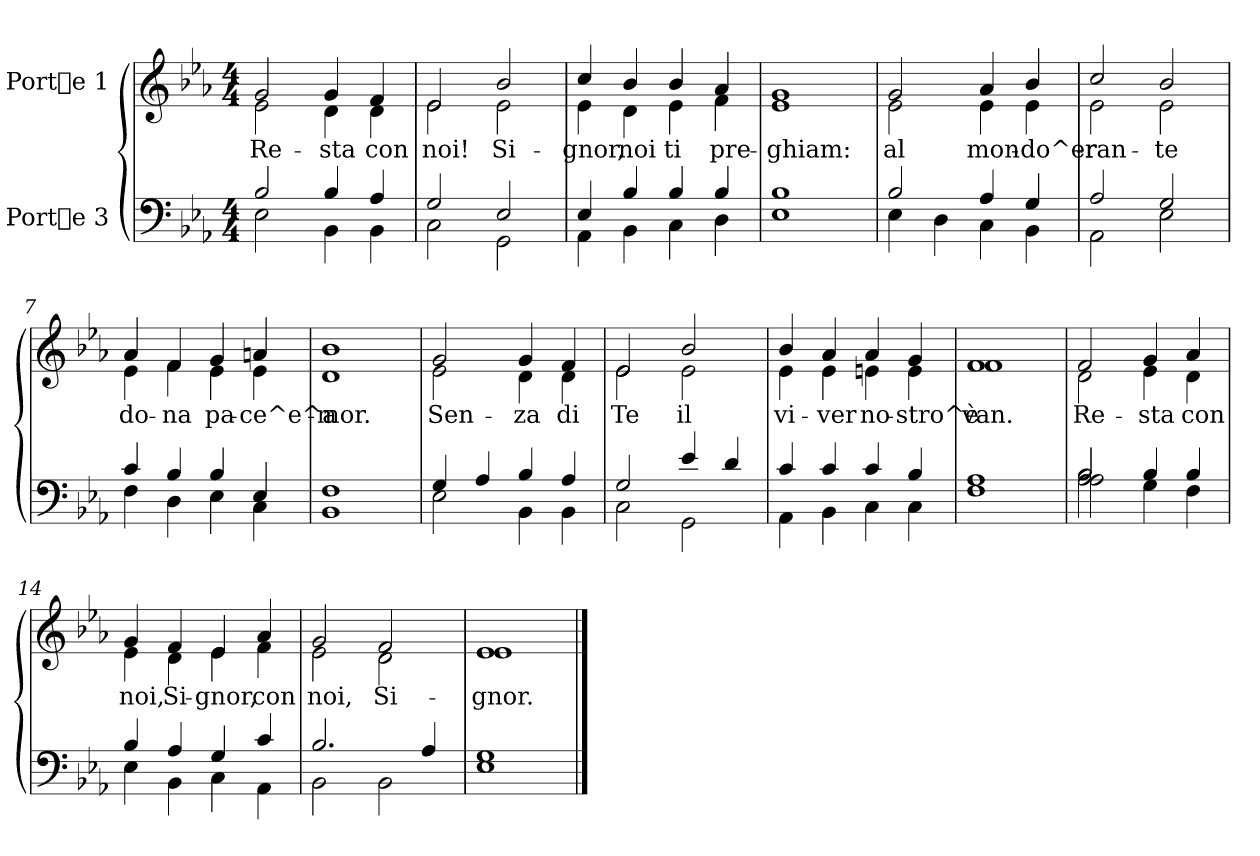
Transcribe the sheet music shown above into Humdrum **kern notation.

**kern	**kern	**text
*part2	*part1	*part1
*staff2	*staff1	*staff1
*I"Porte 3	*I"Porte 1	*
!!LO:PB:g=z
*stria5	*stria5	*
*clefF4	*clefG2	*
*k[b-e-a-]	*k[b-e-a-]	*
*E-:	*E-:	*
*M4/4	*M4/4	*
*MM90	*MM90	*
=1	=1	=1
*^	*	*
!	!	!	!LO:LY:b
*	*	*^	*
2B-/	2E-\	2g/	2e-\	Re-
!	!	!	!	!LO:LY:b
4B-/	4BB-\	4g/	4d\	-sta
!	!	!	!	!LO:LY:b
4A-/	4BB-\	4f/	4d\	con
=2	=2	=2	=2	=2
!	!	!	!	!LO:LY:b
2G/	2C\	2e-/	2e-\	noi!
!	!	!	!	!LO:LY:b
2E-/	2GG\	2b-/	2e-\	Si-
=3	=3	=3	=3	=3
!	!	!	!	!LO:LY:b
4E-/	4AA-\	4cc/	4e-\	-gnor,
!	!	!	!	!LO:LY:b
4B-/	4BB-\	4b-/	4d\	noi
!	!	!	!	!LO:LY:b
4B-/	4C\	4b-/	4e-\	ti
!	!	!	!	!LO:LY:b
4B-/	4D\	4a-/	4f\	pre-
=4	=4	=4	=4	=4
!	!	!	!	!LO:LY:b
1B-	1E-	1g	1e-	-ghiam:
=5	=5	=5	=5	=5
!	!	!	!	!LO:LY:b
2B-/	4E-\	2g/	2e-\	al
.	4D\	.	.	.
!	!	!	!	!LO:LY:b
4A-/	4C\	4a-/	4e-\	mon-
!	!	!	!	!LO:LY:b
4G/	4BB-\	4b-/	4e-\	-do^er-
=6	=6	=6	=6	=6
!	!	!	!	!LO:LY:b
2A-/	2AA-\	2cc/	2e-\	-ran-
!	!	!	!	!LO:LY:b
2G/	2E-\	2b-/	2e-\	-te
!!LO:LB:g=z	!!
=7	=7	=7	=7	=7
!	!	!	!	!LO:LY:b
4c/	4F\	4a-/	4e-\	do-
!	!	!	!	!LO:LY:b
4B-/	4D\	4f/	4f\	-na
!	!	!	!	!LO:LY:b
4B-/	4E-\	4g/	4e-\	pa-
!	!	!	!	!LO:LY:b
4E-/	4C\	4an/	4e-\	-ce^e^a-
=8	=8	=8	=8	=8
!	!	!	!	!LO:LY:b
1F	1BB-	1b-	1d	-mor.
=9	=9	=9	=9	=9
!	!	!	!	!LO:LY:b
4G/	2E-\	2g/	2e-\	Sen-
4A-/	.	.	.	.
!	!	!	!	!LO:LY:b
4B-/	4BB-\	4g/	4d\	-za
!	!	!	!	!LO:LY:b
4A-/	4BB-\	4f/	4d\	di
=10	=10	=10	=10	=10
!	!	!	!	!LO:LY:b
2G/	2C\	2e-/	2e-\	Te
!	!	!	!	!LO:LY:b
4e-/	2GG\	2b-/	2e-\	il
4d/	.	.	.	.
=11	=11	=11	=11	=11
!	!	!	!	!LO:LY:b
4c/	4AA-\	4b-/	4e-\	vi-
!	!	!	!	!LO:LY:b
4c/	4BB-\	4a-/	4e-\	-ver
!	!	!	!	!LO:LY:b
4c/	4C\	4a-/	4en\	no-
!	!	!	!	!LO:LY:b
4B-/	4C\	4g/	4e\	-stro^è
=12	=12	=12	=12	=12
!	!	!	!	!LO:LY:b
1A-	1F	1f	1f	van.
!!LO:LB:g=z	!!
=13	=13	=13	=13	=13
*^	*^	*	*	*
!	!	!	!	!	!	!LO:LY:b
2B-/	2A-\	2B-/	2A-\	2f/	2d\	Re-
!	!	!	!	!	!	!LO:LY:b
4B-/	2ryy	4G\	2ryy	4g/	4e-\	-sta
!	!	!	!	!	!	!LO:LY:b
4B-/	.	4F\	.	4a-/	4d\	con
*	*	*v	*v	*	*	*
=14	=14	=14	=14	=14	=14
!	!	!	!	!	!LO:LY:b
*	*v	*v	*	*	*
4B-/	4E-\	4g/	4e-\	noi,
!	!	!	!	!LO:LY:b
4A-/	4BB-\	4f/	4d\	Si-
!	!	!	!	!LO:LY:b
4G/	4C\	4e-/	4e-\	-gnor,
!	!	!	!	!LO:LY:b
4c/	4AA-\	4a-/	4f\	con
=15	=15	=15	=15	=15
!	!	!	!	!LO:LY:b
2.B-/	2BB-\	2g/	2e-\	noi,
!	!	!	!	!LO:LY:b
.	2BB-\	2f/	2d\	Si-
4A-/	.	.	.	.
=16	=16	=16	=16	=16
!	!	!	!	!LO:LY:b
1G	1E-	1e-	1e-	-gnor.
*v	*v	*	*	*
*	*v	*v	*
==	==	==
*-	*-	*-
